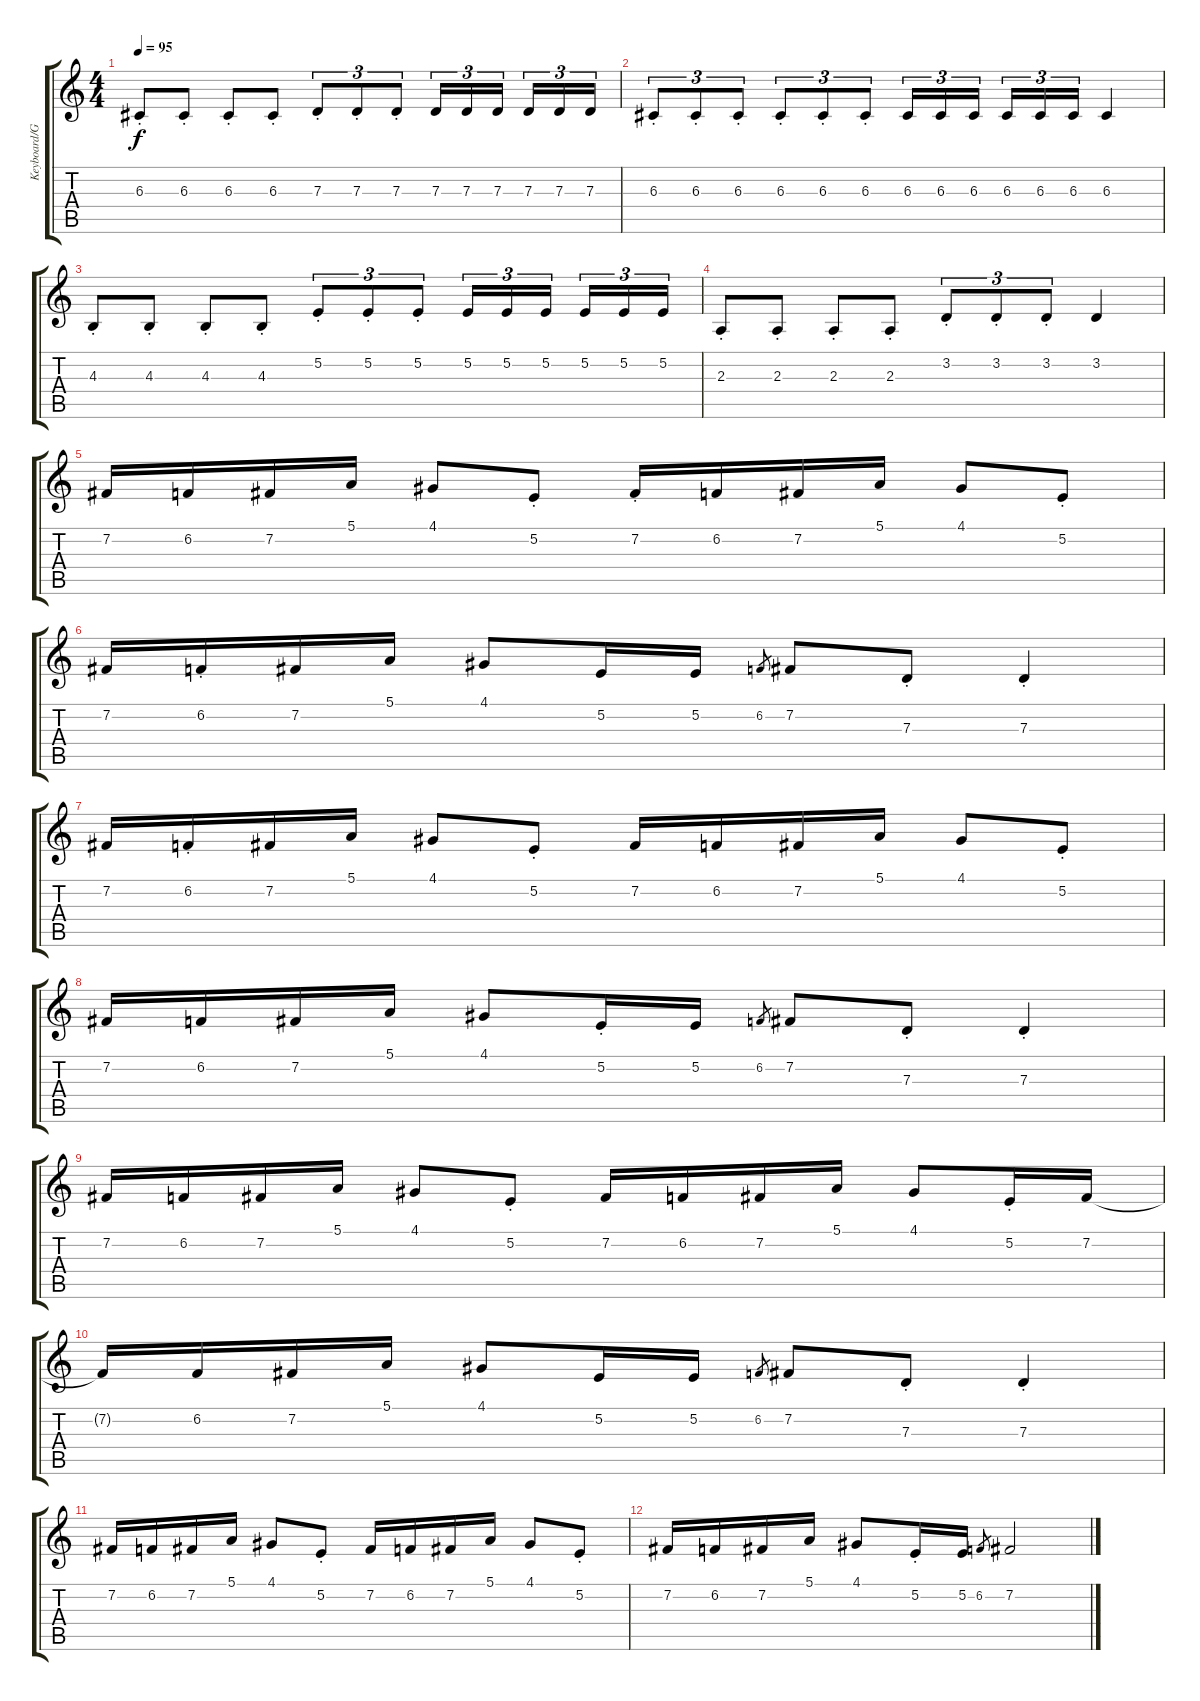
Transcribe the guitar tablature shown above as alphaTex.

\track ("Keyboard/Guitar synth fancy stuff" "Keyboard/G") {instrument lead2sawtooth}
\staff {score tabs}
\tuning (E4 B3 G3 D3 A2 E2) {hide}
\ts (4 4)
\tempo 95
\clef g2
\ks c
6.3{st}.8{dy f} 6.3{st}.8 6.3{st}.8 6.3{st}.8 7.3{st}.8{tu (3 2)} 7.3{st}.8{tu (3 2)} 7.3{st}.8{tu (3 2)} 7.3.16{tu (3 2)} 7.3.16{tu (3 2)} 7.3.16{tu (3 2) beam splitsecondary} 7.3.16{tu (3 2)} 7.3.16{tu (3 2)} 7.3.16{tu (3 2)} |
6.3{st}.8{tu (3 2)} 6.3{st}.8{tu (3 2)} 6.3{st}.8{tu (3 2)} 6.3{st}.8{tu (3 2)} 6.3{st}.8{tu (3 2)} 6.3{st}.8{tu (3 2)} 6.3.16{tu (3 2)} 6.3.16{tu (3 2)} 6.3.16{tu (3 2) beam splitsecondary} 6.3.16{tu (3 2)} 6.3.16{tu (3 2)} 6.3.16{tu (3 2)} 6.3.4 |
4.3{st}.8 4.3{st}.8 4.3{st}.8 4.3{st}.8 5.2{st}.8{tu (3 2)} 5.2{st}.8{tu (3 2)} 5.2{st}.8{tu (3 2)} 5.2.16{tu (3 2)} 5.2.16{tu (3 2)} 5.2.16{tu (3 2) beam splitsecondary} 5.2.16{tu (3 2)} 5.2.16{tu (3 2)} 5.2.16{tu (3 2)} |
2.3{st}.8 2.3{st}.8 2.3{st}.8 2.3{st}.8 3.2{st}.8{tu (3 2)} 3.2{st}.8{tu (3 2)} 3.2{st}.8{tu (3 2)} 3.2.4 |
7.2.16{instrument harpsichord} 6.2.16 7.2.16 5.1.16 4.1.8 5.2{st}.8 7.2{st}.16 6.2.16 7.2.16 5.1.16 4.1.8 5.2{st}.8 |
7.2.16 6.2{st}.16 7.2.16 5.1.16 4.1.8 5.2.16 5.2.16 6.2.8{gr} 7.2.8 7.3{st}.8 7.3{st}.4 |
7.2.16 6.2{st}.16 7.2.16 5.1.16 4.1.8 5.2{st}.8 7.2.16 6.2.16 7.2.16 5.1.16 4.1.8 5.2{st}.8 |
7.2.16 6.2.16 7.2.16 5.1.16 4.1.8 5.2{st}.16 5.2.16 6.2.8{gr} 7.2.8 7.3{st}.8 7.3{st}.4 |
7.2.16 6.2.16 7.2.16 5.1.16 4.1.8 5.2{st}.8 7.2.16 6.2.16 7.2.16 5.1.16 4.1.8 5.2{st}.16 7.2.16 |
7.2{t}.16 6.2.16 7.2.16 5.1.16 4.1.8 5.2.16 5.2.16 6.2.8{gr} 7.2.8 7.3{st}.8 7.3{st}.4 |
7.2.16 6.2.16 7.2.16 5.1.16 4.1.8 5.2{st}.8 7.2.16 6.2.16 7.2.16 5.1.16 4.1.8 5.2{st}.8 |
7.2.16 6.2.16 7.2.16 5.1.16 4.1.8 5.2{st}.16 5.2.16 6.2.8{gr} 7.2.2
